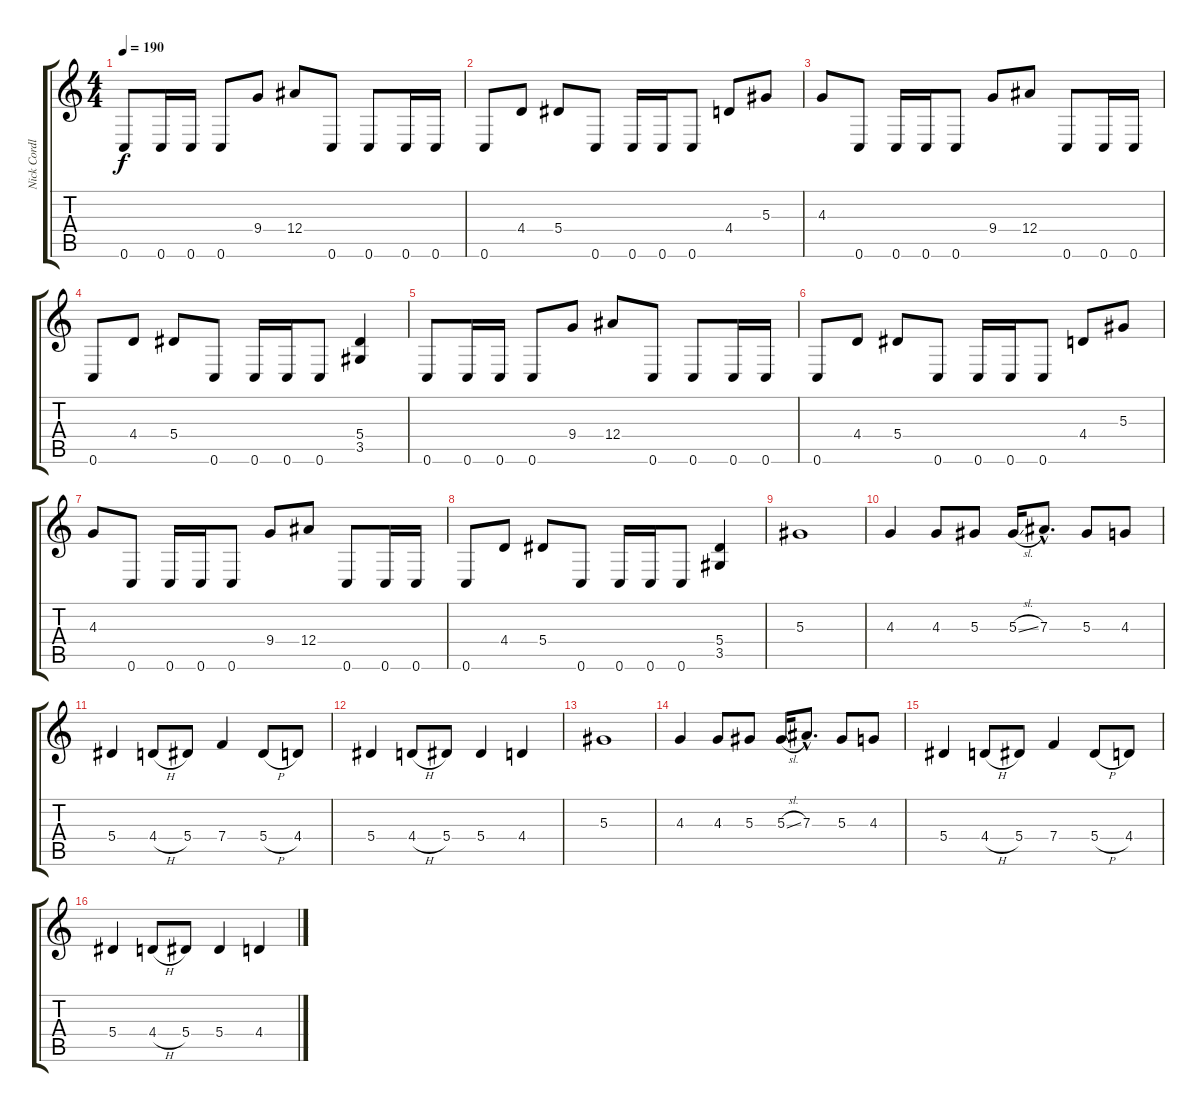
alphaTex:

\track ("Nick Cordle" "Nick Cordl") {instrument distortionguitar}
\staff {score tabs}
\tuning (C4 G3 Eb3 Bb2 F2 C2) {hide}
\ts (4 4)
\tempo 190
\clef g2
\ks c
0.6.8{dy f} 0.6.16 0.6.16 0.6.8 9.4.8 12.4.8 0.6.8 0.6.8 0.6.16 0.6.16 |
0.6.8 4.4.8 5.4.8 0.6.8 0.6.16 0.6.16 0.6.8 4.4.8 5.3.8 |
4.3.8 0.6.8 0.6.16 0.6.16 0.6.8 9.4.8 12.4.8 0.6.8 0.6.16 0.6.16 |
0.6.8 4.4.8 5.4.8 0.6.8 0.6.16 0.6.16 0.6.8 (5.4 3.5).4 |
0.6.8 0.6.16 0.6.16 0.6.8 9.4.8 12.4.8 0.6.8 0.6.8 0.6.16 0.6.16 |
0.6.8 4.4.8 5.4.8 0.6.8 0.6.16 0.6.16 0.6.8 4.4.8 5.3.8 |
4.3.8 0.6.8 0.6.16 0.6.16 0.6.8 9.4.8 12.4.8 0.6.8 0.6.16 0.6.16 |
0.6.8 4.4.8 5.4.8 0.6.8 0.6.16 0.6.16 0.6.8 (5.4 3.5).4 |
5.3.1 |
4.3.4 4.3.8 5.3.8 5.3{sl}.16 7.3{hac}.8{d} 5.3.8 4.3.8 |
5.4.4 4.4{h}.8 5.4.8 7.4.4 5.4{h}.8 4.4.8 |
5.4.4 4.4{h}.8 5.4.8 5.4.4 4.4.4 |
5.3.1 |
4.3.4 4.3.8 5.3.8 5.3{sl}.16 7.3{hac}.8{d} 5.3.8 4.3.8 |
5.4.4 4.4{h}.8 5.4.8 7.4.4 5.4{h}.8 4.4.8 |
5.4.4 4.4{h}.8 5.4.8 5.4.4 4.4.4
